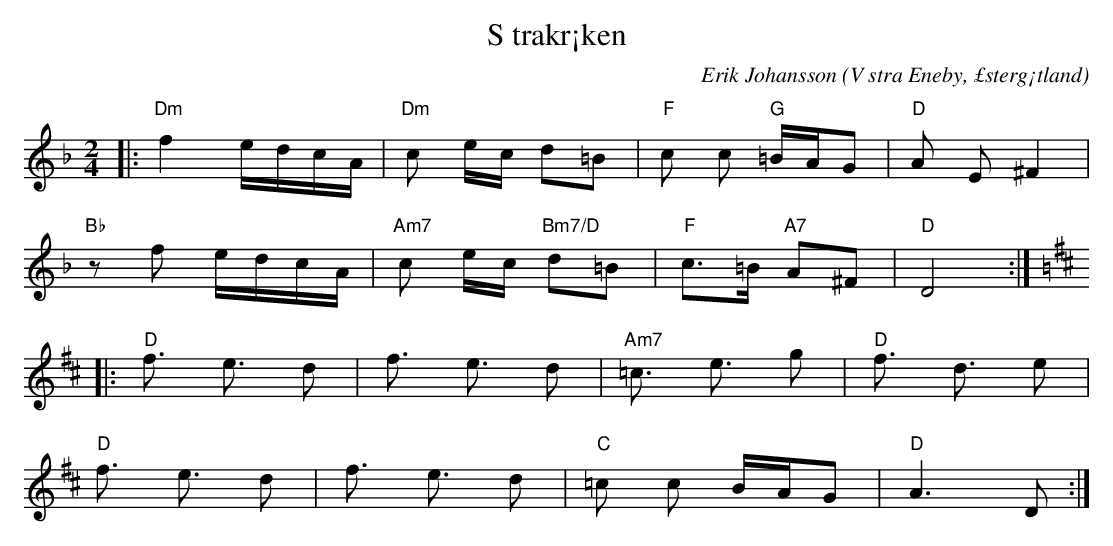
X:1
T:S trakr¡ken
C:Erik Johansson
O:V stra Eneby, £sterg¡tland
Q:90
M:2/4
L:1/8
K:Dm
|:"Dm"f2 e/d/c/A/ |"Dm"c e/c/ d=B| "F" c c "G" =B/A/G | "D" A E ^F2 |
"Bb" zf e/d/c/A/ |"Am7"c e/c/ "Bm7/D"d=B| "F" c>=B  "A7" A^F | "D" D4 :|
K:D
|:"D" f3/2 e3/2 d |f3/2 e3/2 d| "Am7" =c3/2 e3/2 g| "D" f3/2 d3/2 e |
"D" f3/2 e3/2 d |f3/2 e3/2 d| "C" =c c B/A/G  | "D" A3  D:|
